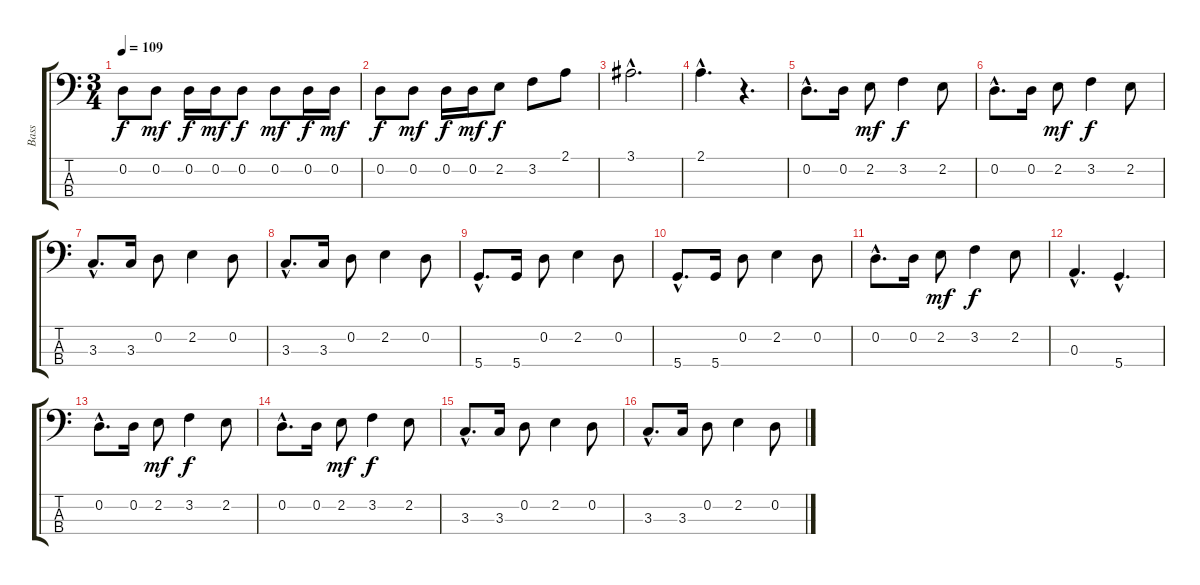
\track ("Bass" "Bass") {instrument electricbassfinger}
\staff {score tabs}
\tuning (G2 D2 A1 D1) {hide}
\ts (3 4)
\tempo 109
\clef f4
\ks c
0.2.8{dy f} 0.2.8{dy mf} 0.2.16{dy f} 0.2.16{dy mf} 0.2.8{dy f} 0.2.8{dy mf} 0.2.16{dy f} 0.2.16{dy mf} |
0.2.8{dy f} 0.2.8{dy mf} 0.2.16{dy f} 0.2.16{dy mf} 2.2.8{dy f} 3.2.8 2.1.8 |
3.1{hac}.2{d} |
2.1{hac}.4{d} r.4{d} |
0.2{hac}.8{d} 0.2.16 2.2.8{dy mf} 3.2.4{dy f} 2.2.8 |
0.2{hac}.8{d} 0.2.16 2.2.8{dy mf} 3.2.4{dy f} 2.2.8 |
3.3{hac}.8{d} 3.3.16 0.2.8 2.2.4 0.2.8 |
3.3{hac}.8{d} 3.3.16 0.2.8 2.2.4 0.2.8 |
5.4{hac}.8{d} 5.4.16 0.2.8 2.2.4 0.2.8 |
5.4{hac}.8{d} 5.4.16 0.2.8 2.2.4 0.2.8 |
0.2{hac}.8{d} 0.2.16 2.2.8{dy mf} 3.2.4{dy f} 2.2.8 |
0.3{hac}.4{d} 5.4{hac}.4{d} |
0.2{hac}.8{d} 0.2.16 2.2.8{dy mf} 3.2.4{dy f} 2.2.8 |
0.2{hac}.8{d} 0.2.16 2.2.8{dy mf} 3.2.4{dy f} 2.2.8 |
3.3{hac}.8{d} 3.3.16 0.2.8 2.2.4 0.2.8 |
3.3{hac}.8{d} 3.3.16 0.2.8 2.2.4 0.2.8
